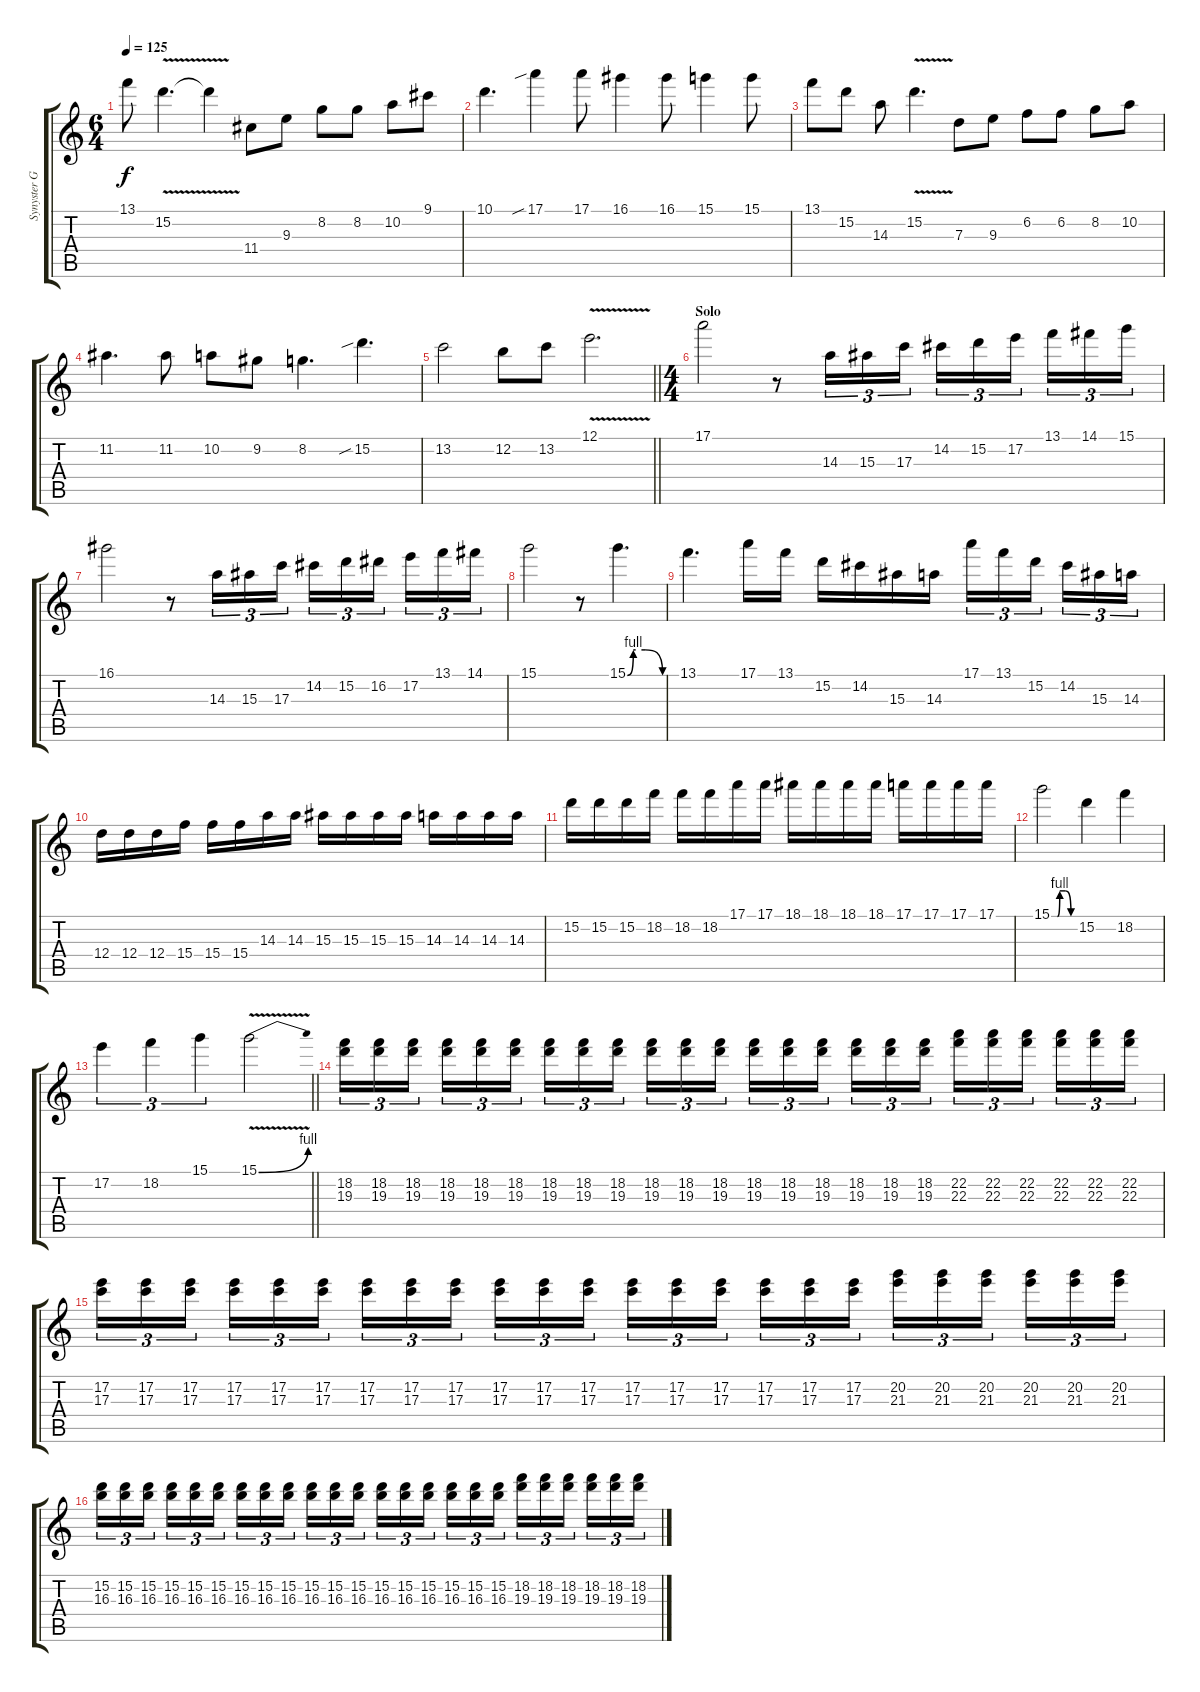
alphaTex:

\track ("Synyster Gates" "Synyster G") {instrument distortionguitar}
\staff {score tabs}
\tuning (E4 B3 G3 D3 A2 D2) {hide}
\ts (6 4)
\tempo 125
\clef g2
\ks c
13.1.8{dy f} 15.2{v}.4{d} 15.2{t}.4 11.4.8 9.3.8 8.2.8 8.2.8 10.2.8 9.1.8 |
10.1.4{d} 17.1{sib}.4 17.1.8 16.1.4 16.1.8 15.1.4 15.1.8 |
13.1.8 15.2.8 14.3.8 15.2{v}.4{d} 7.3.8 9.3.8 6.2.8 6.2.8 8.2.8 10.2.8 |
11.2.4{d} 11.2.8 10.2.8 9.2.8 8.2.4{d} 15.2{sib}.4{d} |
\barLineRight lightlight
13.2.2 12.2.8 13.2.8 12.1{v}.2{d} |
\ts (4 4)
\section ("" "Solo")
17.1.2 r.8 14.3.16{tu (3 2)} 15.3.16{tu (3 2)} 17.3.16{tu (3 2)} 14.2.16{tu (3 2)} 15.2.16{tu (3 2)} 17.2.16{tu (3 2) beam splitsecondary} 13.1.16{tu (3 2)} 14.1.16{tu (3 2)} 15.1.16{tu (3 2)} |
16.1.2 r.8 14.3.16{tu (3 2)} 15.3.16{tu (3 2)} 17.3.16{tu (3 2)} 14.2.16{tu (3 2)} 15.2.16{tu (3 2)} 16.2.16{tu (3 2) beam splitsecondary} 17.2.16{tu (3 2)} 13.1.16{tu (3 2)} 14.1.16{tu (3 2)} |
15.1.2 r.8 15.1{be (custom 0 0 10 4 14 4 30 4 60 0)}.4{d} |
13.1.4{d} 17.1.16 13.1.16 15.2.16 14.2.16 15.3.16 14.3.16 17.1.16{tu (3 2)} 13.1.16{tu (3 2)} 15.2.16{tu (3 2) beam splitsecondary} 14.2.16{tu (3 2)} 15.3.16{tu (3 2)} 14.3.16{tu (3 2)} |
12.4.16 12.4.16 12.4.16 15.4.16 15.4.16 15.4.16 14.3.16 14.3.16 15.3.16 15.3.16 15.3.16 15.3.16 14.3.16 14.3.16 14.3.16 14.3.16 |
15.2.16 15.2.16 15.2.16 18.2.16 18.2.16 18.2.16 17.1.16 17.1.16 18.1.16 18.1.16 18.1.16 18.1.16 17.1.16 17.1.16 17.1.16 17.1.16 |
15.1{be (custom 0 0 10 0 15 0 21 4 35 4 50 0 60 0)}.2 15.2.4 18.2.4 |
\barLineRight lightlight
17.2.4{tu (3 2)} 18.2.4{tu (3 2)} 15.1.4{tu (3 2)} 15.1{be (bend 0 0 60 4) v}.2 |
(18.2 19.3).16{tu (3 2)} (18.2 19.3).16{tu (3 2)} (18.2 19.3).16{tu (3 2) beam splitsecondary} (18.2 19.3).16{tu (3 2)} (18.2 19.3).16{tu (3 2)} (18.2 19.3).16{tu (3 2)} (18.2 19.3).16{tu (3 2)} (18.2 19.3).16{tu (3 2)} (18.2 19.3).16{tu (3 2) beam splitsecondary} (18.2 19.3).16{tu (3 2)} (18.2 19.3).16{tu (3 2)} (18.2 19.3).16{tu (3 2)} (18.2 19.3).16{tu (3 2)} (18.2 19.3).16{tu (3 2)} (18.2 19.3).16{tu (3 2) beam splitsecondary} (18.2 19.3).16{tu (3 2)} (18.2 19.3).16{tu (3 2)} (18.2 19.3).16{tu (3 2)} (22.2 22.3).16{tu (3 2)} (22.2 22.3).16{tu (3 2)} (22.2 22.3).16{tu (3 2) beam splitsecondary} (22.2 22.3).16{tu (3 2)} (22.2 22.3).16{tu (3 2)} (22.2 22.3).16{tu (3 2)} |
(17.2 17.3).16{tu (3 2)} (17.2 17.3).16{tu (3 2)} (17.2 17.3).16{tu (3 2) beam splitsecondary} (17.2 17.3).16{tu (3 2)} (17.2 17.3).16{tu (3 2)} (17.2 17.3).16{tu (3 2)} (17.2 17.3).16{tu (3 2)} (17.2 17.3).16{tu (3 2)} (17.2 17.3).16{tu (3 2) beam splitsecondary} (17.2 17.3).16{tu (3 2)} (17.2 17.3).16{tu (3 2)} (17.2 17.3).16{tu (3 2)} (17.2 17.3).16{tu (3 2)} (17.2 17.3).16{tu (3 2)} (17.2 17.3).16{tu (3 2) beam splitsecondary} (17.2 17.3).16{tu (3 2)} (17.2 17.3).16{tu (3 2)} (17.2 17.3).16{tu (3 2)} (20.2 21.3).16{tu (3 2)} (20.2 21.3).16{tu (3 2)} (20.2 21.3).16{tu (3 2) beam splitsecondary} (20.2 21.3).16{tu (3 2)} (20.2 21.3).16{tu (3 2)} (20.2 21.3).16{tu (3 2)} |
(15.2 16.3).16{tu (3 2)} (15.2 16.3).16{tu (3 2)} (15.2 16.3).16{tu (3 2) beam splitsecondary} (15.2 16.3).16{tu (3 2)} (15.2 16.3).16{tu (3 2)} (15.2 16.3).16{tu (3 2)} (15.2 16.3).16{tu (3 2)} (15.2 16.3).16{tu (3 2)} (15.2 16.3).16{tu (3 2) beam splitsecondary} (15.2 16.3).16{tu (3 2)} (15.2 16.3).16{tu (3 2)} (15.2 16.3).16{tu (3 2)} (15.2 16.3).16{tu (3 2)} (15.2 16.3).16{tu (3 2)} (15.2 16.3).16{tu (3 2) beam splitsecondary} (15.2 16.3).16{tu (3 2)} (15.2 16.3).16{tu (3 2)} (15.2 16.3).16{tu (3 2)} (18.2 19.3).16{tu (3 2)} (18.2 19.3).16{tu (3 2)} (18.2 19.3).16{tu (3 2) beam splitsecondary} (18.2 19.3).16{tu (3 2)} (18.2 19.3).16{tu (3 2)} (18.2 19.3).16{tu (3 2)}
